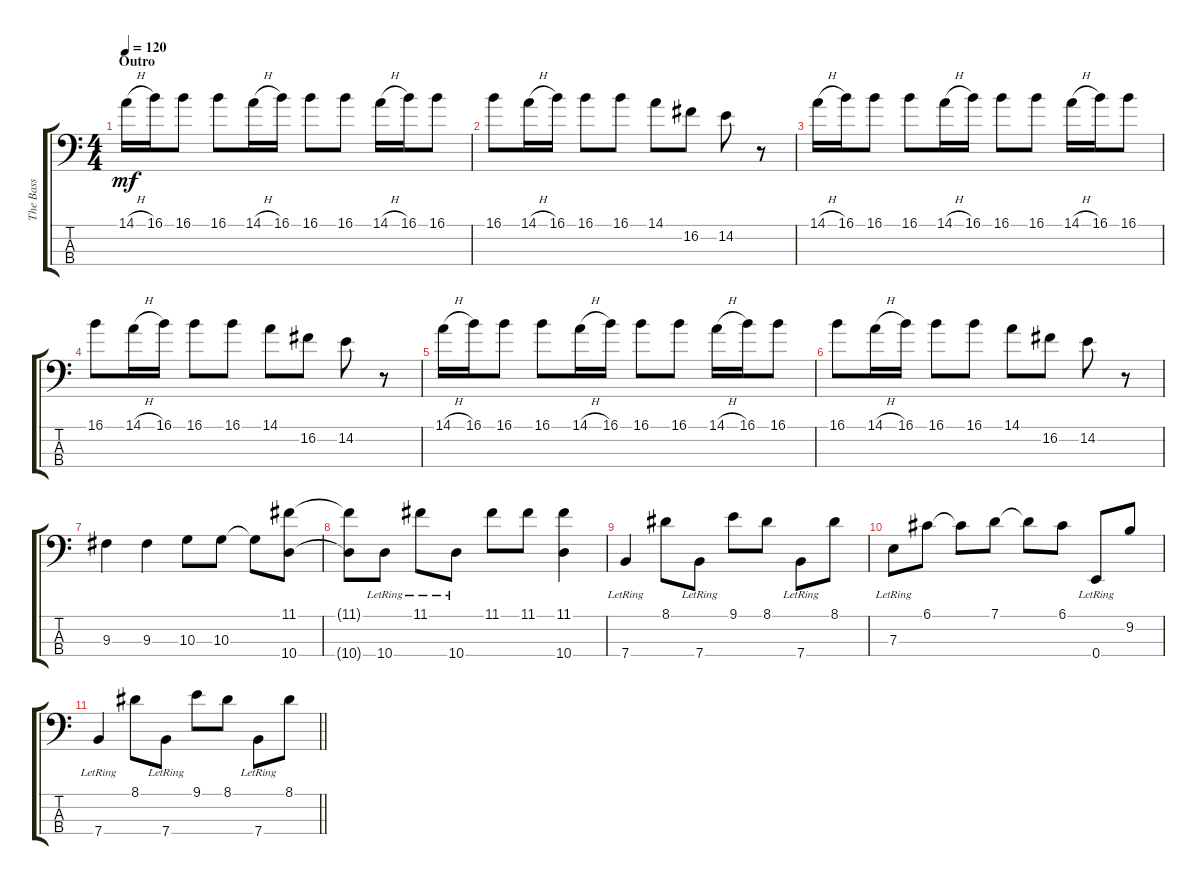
\track ("The Bass" "The Bass") {instrument electricbassfinger}
\staff {score tabs}
\tuning (G2 D2 A1 E1) {hide}
\ts (4 4)
\section ("" "Outro")
\tempo 120
\clef f4
\ks c
14.1{h}.16{dy mf} 16.1.16 16.1.8 16.1.8 14.1{h}.16 16.1.16 16.1.8 16.1.8 14.1{h}.16 16.1.16 16.1.8 |
16.1.8 14.1{h}.16 16.1.16 16.1.8 16.1.8 14.1.8 16.2.8 14.2.8 r.8 |
14.1{h}.16 16.1.16 16.1.8 16.1.8 14.1{h}.16 16.1.16 16.1.8 16.1.8 14.1{h}.16 16.1.16 16.1.8 |
16.1.8 14.1{h}.16 16.1.16 16.1.8 16.1.8 14.1.8 16.2.8 14.2.8 r.8 |
14.1{h}.16 16.1.16 16.1.8 16.1.8 14.1{h}.16 16.1.16 16.1.8 16.1.8 14.1{h}.16 16.1.16 16.1.8 |
16.1.8 14.1{h}.16 16.1.16 16.1.8 16.1.8 14.1.8 16.2.8 14.2.8 r.8 |
9.3.4 9.3.4 10.3.8 10.3.8 10.3{t}.8 (11.1 10.4).8 |
(11.1{t} 10.4{t}).8 10.4{lr}.8 11.1{lr}.8 10.4{lr}.8 11.1.8 11.1.8 (11.1 10.4).4 |
7.4{lr}.4 8.1.8 7.4{lr}.8 9.1.8 8.1.8 7.4{lr}.8 8.1.8 |
7.3{lr}.8 6.1.8 6.1{t}.8 7.1.8 7.1{t}.8 6.1.8 0.4{lr}.8 9.2.8 |
\barLineRight lightlight
7.4{lr}.4 8.1.8 7.4{lr}.8 9.1.8 8.1.8 7.4{lr}.8 8.1.8
